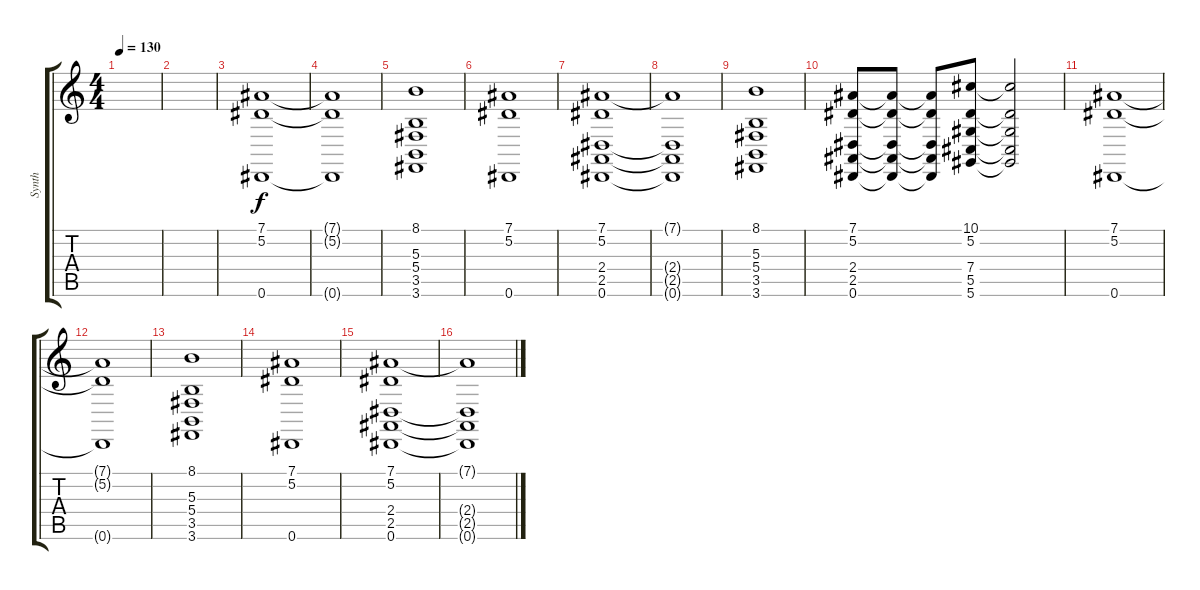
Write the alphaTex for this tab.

\track ("Synth" "Synth") {instrument synthstrings1}
\staff {score tabs}
\tuning (Eb4 Bb3 Gb3 Db3 Ab2 Eb2) {hide}
\ts (4 4)
\tempo 130
\clef g2
\ks c
|
|
(7.1 5.2 0.6).1 |
(7.1{t} 5.2{t} 0.6{t}).1 |
(8.1 5.3 5.4 3.5 3.6).1 |
(7.1 5.2 0.6).1 |
(7.1 5.2 2.4 2.5 0.6).1 |
(7.1{t} 2.4{t} 2.5{t} 0.6{t}).1 |
(8.1 5.3 5.4 3.5 3.6).1 |
(7.1 5.2 2.4 2.5 0.6).8 (7.1{t} 5.2{t} 2.4{t} 2.5{t} 0.6{t}).8 (7.1{t} 5.2{t} 2.4{t} 2.5{t} 0.6{t}).8 (10.1 5.2 7.4 5.5 5.6).8 (10.1{t} 5.2{t} 7.4{t} 5.5{t} 5.6{t}).2 |
(7.1 5.2 0.6).1 |
(7.1{t} 5.2{t} 0.6{t}).1 |
(8.1 5.3 5.4 3.5 3.6).1 |
(7.1 5.2 0.6).1 |
(7.1 5.2 2.4 2.5 0.6).1 |
(7.1{t} 2.4{t} 2.5{t} 0.6{t}).1
